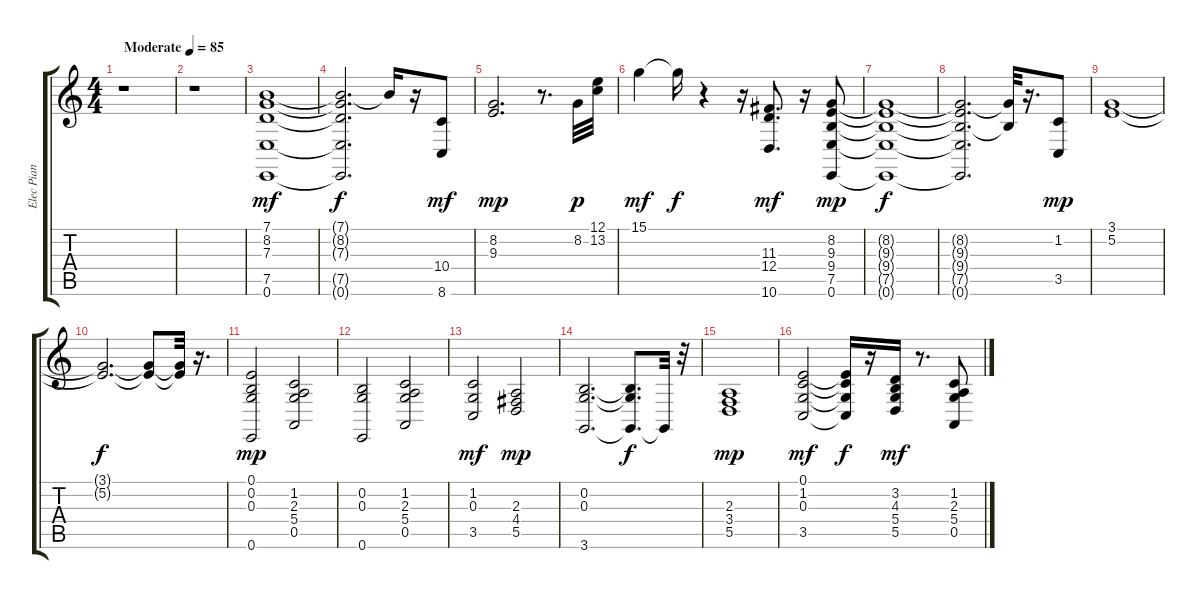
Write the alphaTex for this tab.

\track ("Elec Pian" "Elec Pian") {instrument electricpiano2}
\staff {score tabs}
\tuning (E4 B3 G3 D3 A2 E2) {hide}
\ts (4 4)
\tempo (85 "Moderate")
\clef g2
\ks c
r.1{dy mf instrument electricpiano2} |
r.1 |
(7.1 8.2 7.3 7.5 0.6).1 |
(7.1{t} 8.2{t} 7.3{t} 7.5{t} 0.6{t}).2{d dy f} 7.1{t}.16 r.16 (10.4 8.6).8{dy mf} |
(8.2 9.3).2{d dy mp} r.8{d} 8.2.32{dy p} (12.1 13.2).32 |
15.1.4{dy mf} 15.1{t}.16{dy f} r.4 r.16 (11.3 12.4 10.6).8{d dy mf} r.16 (8.2 9.3 9.4 7.5 0.6).8{dy mp} |
(8.2{t} 9.3{t} 9.4{t} 7.5{t} 0.6{t}).1{dy f} |
(8.2{t} 9.3{t} 9.4{t} 7.5{t} 0.6{t}).2{d} (8.2{t} 9.4{t}).32 r.16{d} (1.2 3.5).8{dy mp} |
(3.1 5.2).1 |
(3.1{t} 5.2{t}).2{d dy f} (3.1{t} 5.2{t}).8 (3.1{t} 5.2{t}).32 r.16{d} |
(0.1 0.2 0.3 0.6).2{dy mp} (1.2 2.3 5.4 0.5).2 |
(0.2 0.3 0.6).2 (1.2 2.3 5.4 0.5).2 |
(1.2 0.3 3.5).2{dy mf} (2.3 4.4 5.5).2{dy mp} |
(0.2 0.3 3.6).2{d} (0.2{t} 0.3{t} 3.6{t}).8{d dy f} 3.6{t}.32 r.32 |
(2.3 3.4 5.5).1{dy mp} |
(0.1 1.2 0.3 3.5).2{dy mf} (0.1{t} 1.2{t} 0.3{t} 3.5{t}).16{dy f} r.16 (3.2 4.3 5.4 5.5).16{dy mf} r.8{d} (1.2 2.3 5.4 0.5).8
